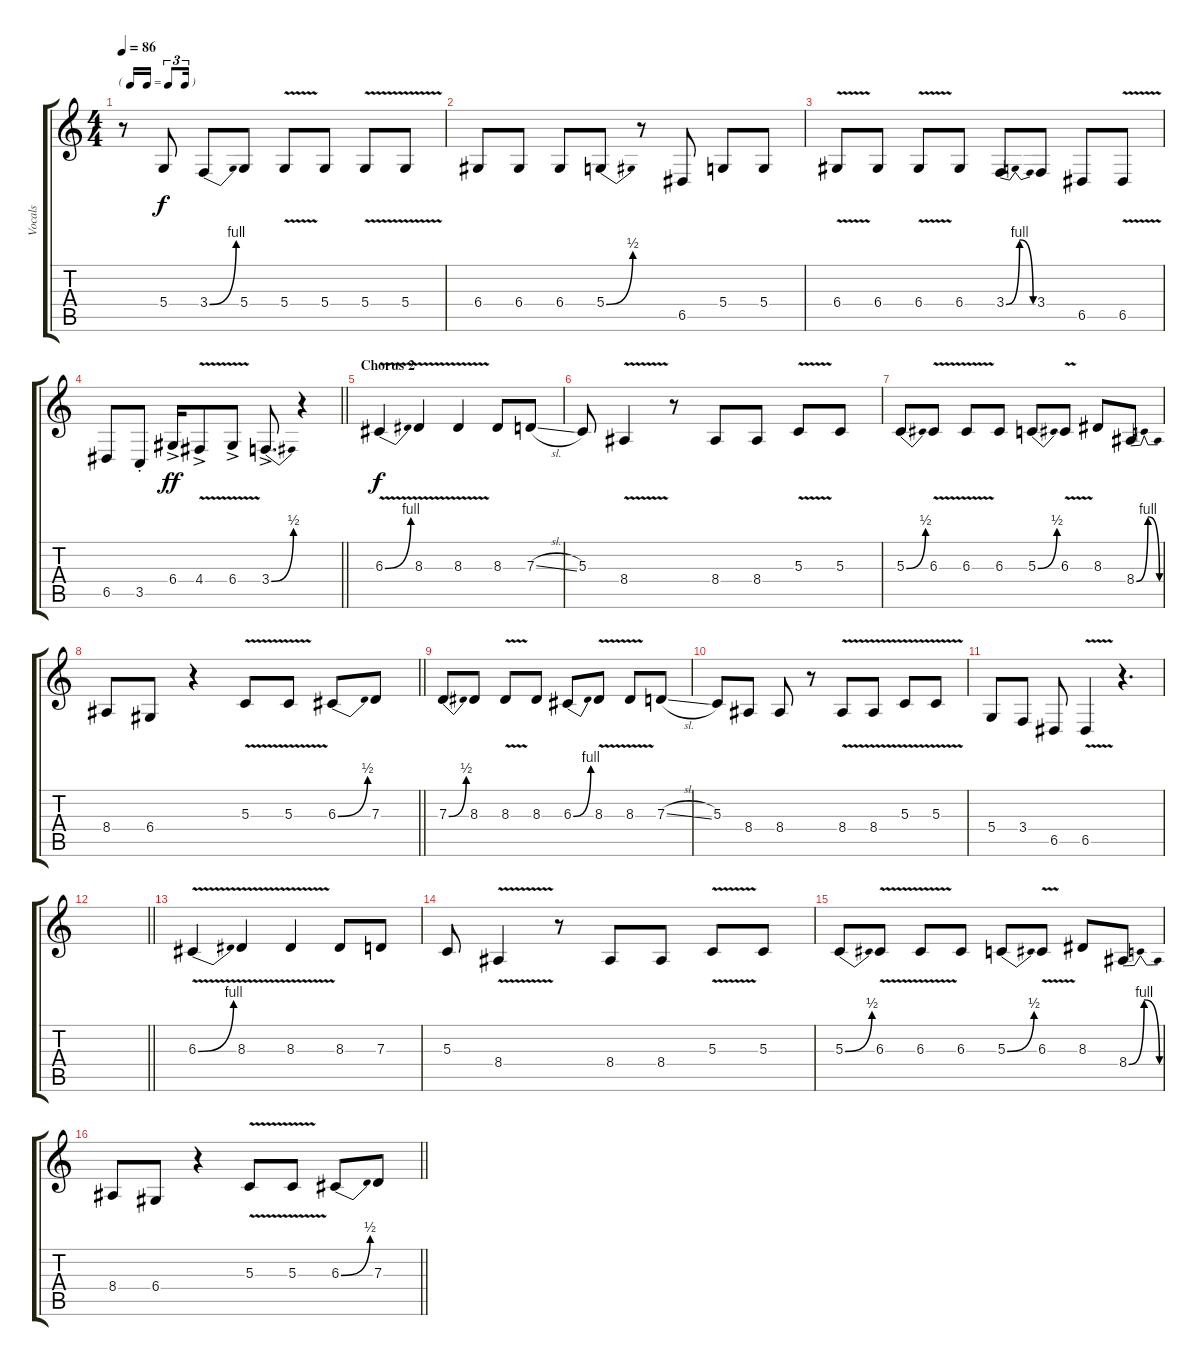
\track ("Vocals" "Vocals") {instrument electricpiano1}
\staff {score tabs}
\tuning (E4 B3 G3 D3 A2 E2) {hide}
\ts (4 4)
\tf triplet16th
\tempo 86
\clef g2
\ks c
r.8{dy f} 5.4.8 3.4{be (bend 0 0 60 4)}.8 5.4.8 5.4{v}.8 5.4.8 5.4{v}.8 5.4{v}.8 |
6.4.8 6.4.8 6.4.8 5.4{be (bend 0 0 60 2)}.8 r.8 6.5.8 5.4.8 5.4.8 |
6.4{v}.8 6.4.8 6.4{v}.8 6.4.8 3.4{be (bendrelease 0 0 15 4 45 4 60 0)}.8 3.4.8 6.5.8 6.5{v}.8 |
\barLineRight lightlight
6.5.8 3.5{st}.8 6.4{ac}.16{dy ff} 4.4{v ac}.8 6.4{v ac}.8 3.4{be (bend 0 0 60 2) ac}.8{d} r.4 |
\section ("" "Chorus 2")
6.3{be (bend 0 0 60 4) v}.4{dy f} 8.3{v}.4 8.3{v}.4 8.3.8 7.3{sl}.8 |
5.3.8 8.4{v}.4 r.8 8.4.8 8.4.8 5.3{v}.8 5.3.8 |
5.3{be (bend 0 0 60 2)}.8 6.3{v}.8 6.3{v}.8 6.3.8 5.3{be (bend 0 0 60 2)}.8 6.3{v}.8 8.3.8 8.4{be (bendrelease 0 0 15 4 44 4 60 0)}.8 |
\barLineRight lightlight
8.4.8 6.4.8 r.4 5.3{v}.8 5.3{v}.8 6.3{be (bend 0 0 60 2)}.8 7.3.8 |
7.3{be (bend 0 0 60 2)}.8 8.3.8 8.3{v}.8 8.3.8 6.3{be (bend 0 0 60 4)}.8 8.3{v}.8 8.3{v}.8 7.3{sl}.8 |
5.3.8 8.4.8 8.4.8 r.8 8.4{v}.8 8.4{v}.8 5.3{v}.8 5.3{v}.8 |
5.4.8 3.4.8 6.5.8 6.5{v}.4 r.4{d} |
\barLineRight lightlight
|
6.3{be (bend 0 0 60 4) v}.4 8.3{v}.4 8.3{v}.4 8.3.8 7.3.8 |
5.3.8 8.4{v}.4 r.8 8.4.8 8.4.8 5.3{v}.8 5.3.8 |
5.3{be (bend 0 0 60 2)}.8 6.3{v}.8 6.3{v}.8 6.3.8 5.3{be (bend 0 0 60 2)}.8 6.3{v}.8 8.3.8 8.4{be (bendrelease 0 0 15 4 44 4 60 0)}.8 |
\barLineRight lightlight
8.4.8 6.4.8 r.4 5.3{v}.8 5.3{v}.8 6.3{be (bend 0 0 60 2)}.8 7.3.8
